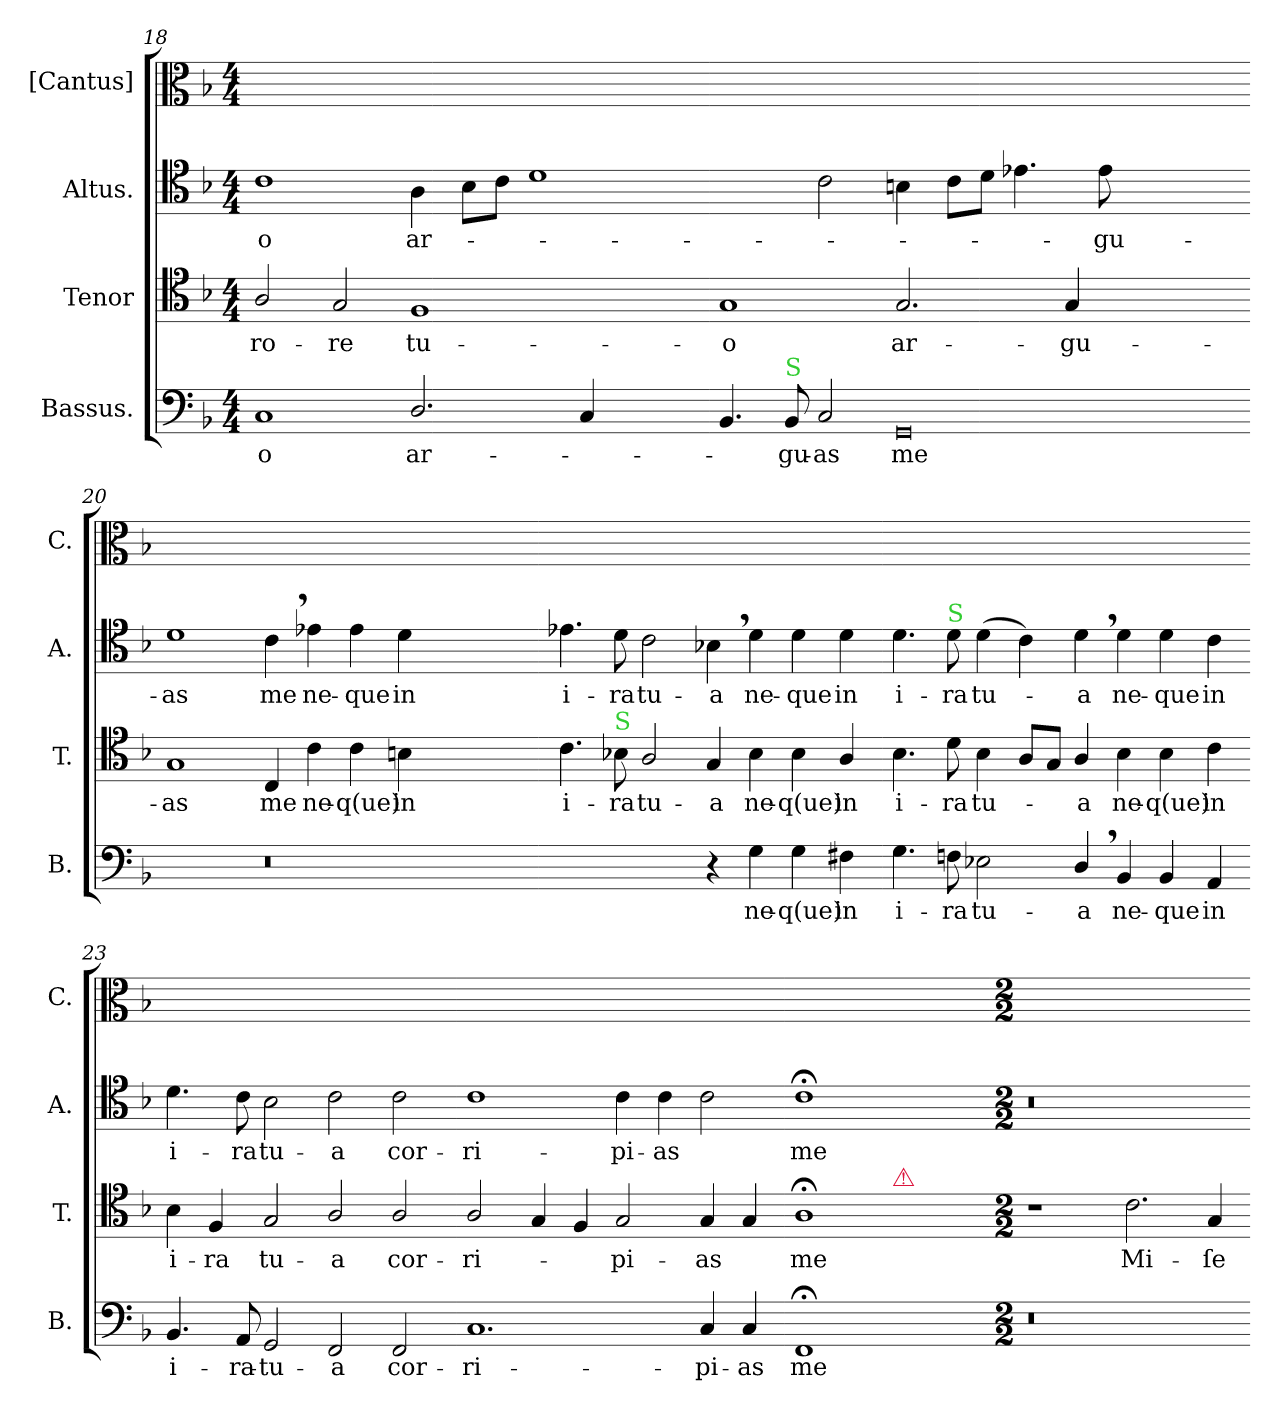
**kern	**text	**kern	**text	**kern	**text	**kern
*part4	*part4	*part3	*part3	*part2	*part2	*part1
*staff4	*staff4	*staff3	*staff3	*staff2	*staff2	*staff1
*I"Bassus.	*	*I"Tenor	*	*I"Altus.	*	*I"[Cantus]
*I'B.	*	*I'T.	*	*I'A.	*	*I'C.
*clefF4	*	*clefC4	*	*clefC4	*	*clefC3
*k[b-]	*	*k[b-]	*	*k[b-]	*	*k[b-]
*F:	*	*F:	*	*F:	*	*F:
*M4/4	*	*M4/4	*	*M4/4	*	*M4/4
=18	=18	=18	=18	=18	=18	=18
1C/	-o	2A/	-ro-	1c\	-o	0ryy
.	.	2G/	-re	.	.	.
2.D/	ar-	1F/	tu-	4A\	ar-	.
.	.	.	.	8B-\L	.	.
.	.	.	.	8c\J	.	.
.	.	.	.	1d\	.	.
4C/	.	.	.	.	.	.
2ryy	.	2ryy	.	.	.	2ryy
=19-	=19-	=19-	=19-	=19-	=19-	=19-
4.BB-/	.	1G/	-o	2ryy	.	0ryy
!LO:TX:a:color=limegreen:t=S	!	!	!	!	!	!
8BB-/	-gu-	.	.	.	.	.
2C/	-as	.	.	2c\	.	.
0GG/	me	2.G/	ar-	4Bn\	.	.
.	.	.	.	8c\L	.	.
.	.	.	.	8d\J	.	.
.	.	.	.	4.e-X\	.	.
.	.	4G/	-gu-	.	.	.
.	.	.	.	8e-\	-gu-	.
.	.	1ryy	.	1ryy	.	1ryy
=20-	=20-	=20-	=20-	=20-	=20-	=20-
1ryy	.	1G/	-as	1d\	-as	0ryy
0r	.	4C/	me	4c,<\	me	.
.	.	4c\	ne-	4e-X\	ne-	.
.	.	4c\	-q(ue)	4e-\	-que	.
.	.	4Bn\	in	4d\	in	.
.	.	1ryy	.	1ryy	.	1ryy
=21-	=21-	=21-	=21-	=21-	=21-	=21-
1ryy	.	4.c\	i-	4.e-X\	i-	0ryy
!	!	!LO:TX:a:color=limegreen:t=S	!	!	!	!
.	.	8B-X\	-ra	8d\	-ra	.
.	.	2A/	tu-	2c\	tu-	.
4r	.	4G/	-a	4B-X,<\	-a	.
!	!	!	!LO:LY:i	!	!LO:LY:i	!
4G\	ne-	4B-\	ne-	4d\	ne-	.
!	!	!	!LO:LY:i	!	!LO:LY:i	!
4G\	-q(ue)	4B-\	-q(ue)	4d\	-que	.
!	!	!	!LO:LY:i	!	!LO:LY:i	!
4F#X\	in	4A/	in	4d\	in	.
=22-	=22-	=22-	=22-	=22-	=22-	=22-
!	!	!	!LO:LY:i	!	!LO:LY:i	!
4.G\	i-	4.B-\	i-	4.d\	i-	0ryy
!	!	!	!	!LO:TX:a:color=limegreen:t=S	!	!
!	!	!	!LO:LY:i	!	!LO:LY:i	!
8Fn\	-ra	8d\	-ra	8d\	-ra	.
!	!	!	!LO:LY:i	!	!LO:LY:i	!
2E-X\	tu-	4B-\	tu-	(4d\	tu-	.
.	.	8A/L	.	4c\)	.	.
.	.	8G/J	.	.	.	.
!	!	!	!LO:LY:i	!	!LO:LY:i	!
4D,</	-a	4A/	-a	4d,<\	-a	.
!	!LO:LY:i	!	!LO:LY:i	!	!LO:LY:i	!
4BB-/	ne-	4B-\	ne-	4d\	ne-	.
!	!LO:LY:i	!	!LO:LY:i	!	!LO:LY:i	!
4BB-/	-que	4B-\	-q(ue)	4d\	-que	.
!	!LO:LY:i	!	!LO:LY:i	!	!LO:LY:i	!
4AA/	in	4c\	in	4c\	in	.
=23-	=23-	=23-	=23-	=23-	=23-	=23-
!	!LO:LY:i	!	!LO:LY:i	!	!LO:LY:i	!
4.BB-/	i-	4B-\	i-	4.d\	i-	0ryy
!	!	!	!LO:LY:i	!	!	!
.	.	4F/	-ra	.	.	.
!	!LO:LY:i	!	!	!	!LO:LY:i	!
8AA/	-ra-	.	.	8c\	-ra	.
!	!LO:LY:i	!	!LO:LY:i	!	!LO:LY:i	!
2GG/	-tu-	2G/	tu-	2B-\	tu-	.
!	!LO:LY:i	!	!LO:LY:i	!	!LO:LY:i	!
2FF/	-a	2A/	-a	2c\	-a	.
2FF/	cor-	2A/	cor-	2c\	cor-	.
=24-	=24-	=24-	=24-	=24-	=24-	=24-
1.C/	-ri-	2A/	-ri-	1c\	-ri-	0ryy
.	.	4G/	.	.	.	.
.	.	4F/	.	.	.	.
.	.	2G/	-pi-	4c\	-pi-	.
.	.	.	.	4c\	-as	.
4C/	-pi-	4G/	-as	2c\	.	.
4C/	-as	4G/	.	.	.	.
=25-	=25-	=25-	=25-	=25-	=25-	=25-
1FF;</	me	1A;\	me	1c;\	me	0ryy
!	!	!LO:TX:a:color=crimson:t=⚠	!	!	!	!
1ryy	.	1ryy	.	1ryy	.	.
=26-	=26-	=26-	=26-	=26-	=26-	=26-
*M2/2	*	*M2/2	*	*M2/2	*	*M2/2
0r	.	1r	.	0r	.	0ryy
.	.	2.c\	Mi-	.	.	.
.	.	4G/	-ſe-	.	.	.
=-	=-	=-	=-	=-	=-	=-
*-	*-	*-	*-	*-	*-	*-
